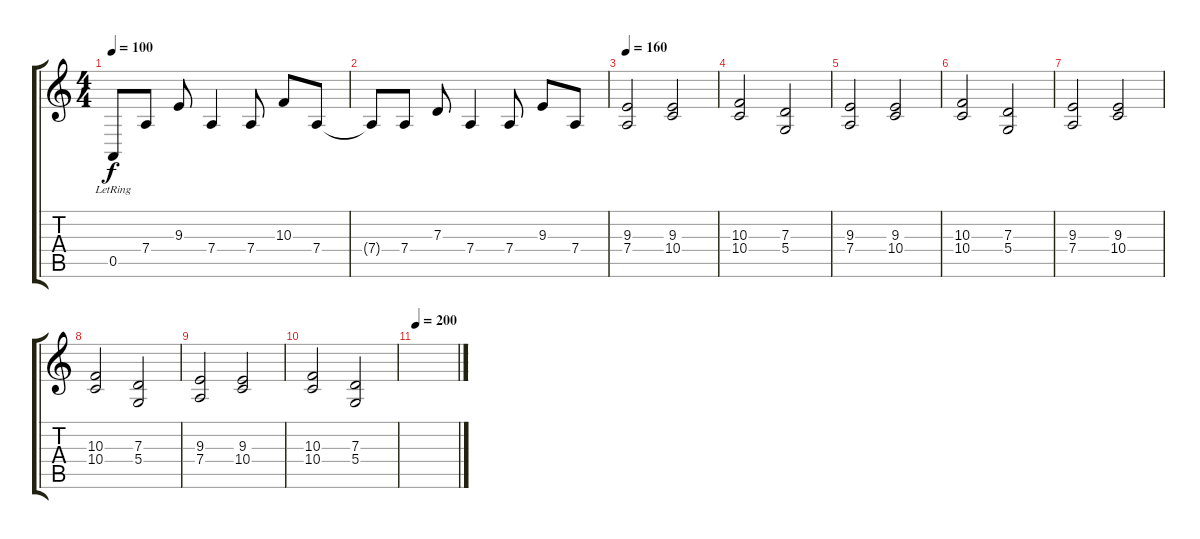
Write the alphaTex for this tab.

\track "" {instrument drawbarorgan}
\staff {score tabs}
\tuning (E4 B3 G3 D3 A2 E2) {hide}
\ts (4 4)
\tempo 100
\clef g2
\ks c
0.5{lr}.8{dy f} 7.4.8 9.3.8 7.4.4 7.4.8 10.3.8 7.4.8 |
7.4{t}.8 7.4.8 7.3.8 7.4.4 7.4.8 9.3.8 7.4.8 |
\tempo 160
(9.3 7.4).2 (9.3 10.4).2 |
(10.3 10.4).2 (7.3 5.4).2 |
(9.3 7.4).2 (9.3 10.4).2 |
(10.3 10.4).2 (7.3 5.4).2 |
(9.3 7.4).2 (9.3 10.4).2 |
(10.3 10.4).2 (7.3 5.4).2 |
(9.3 7.4).2 (9.3 10.4).2 |
(10.3 10.4).2 (7.3 5.4).2 |
\tempo 200
